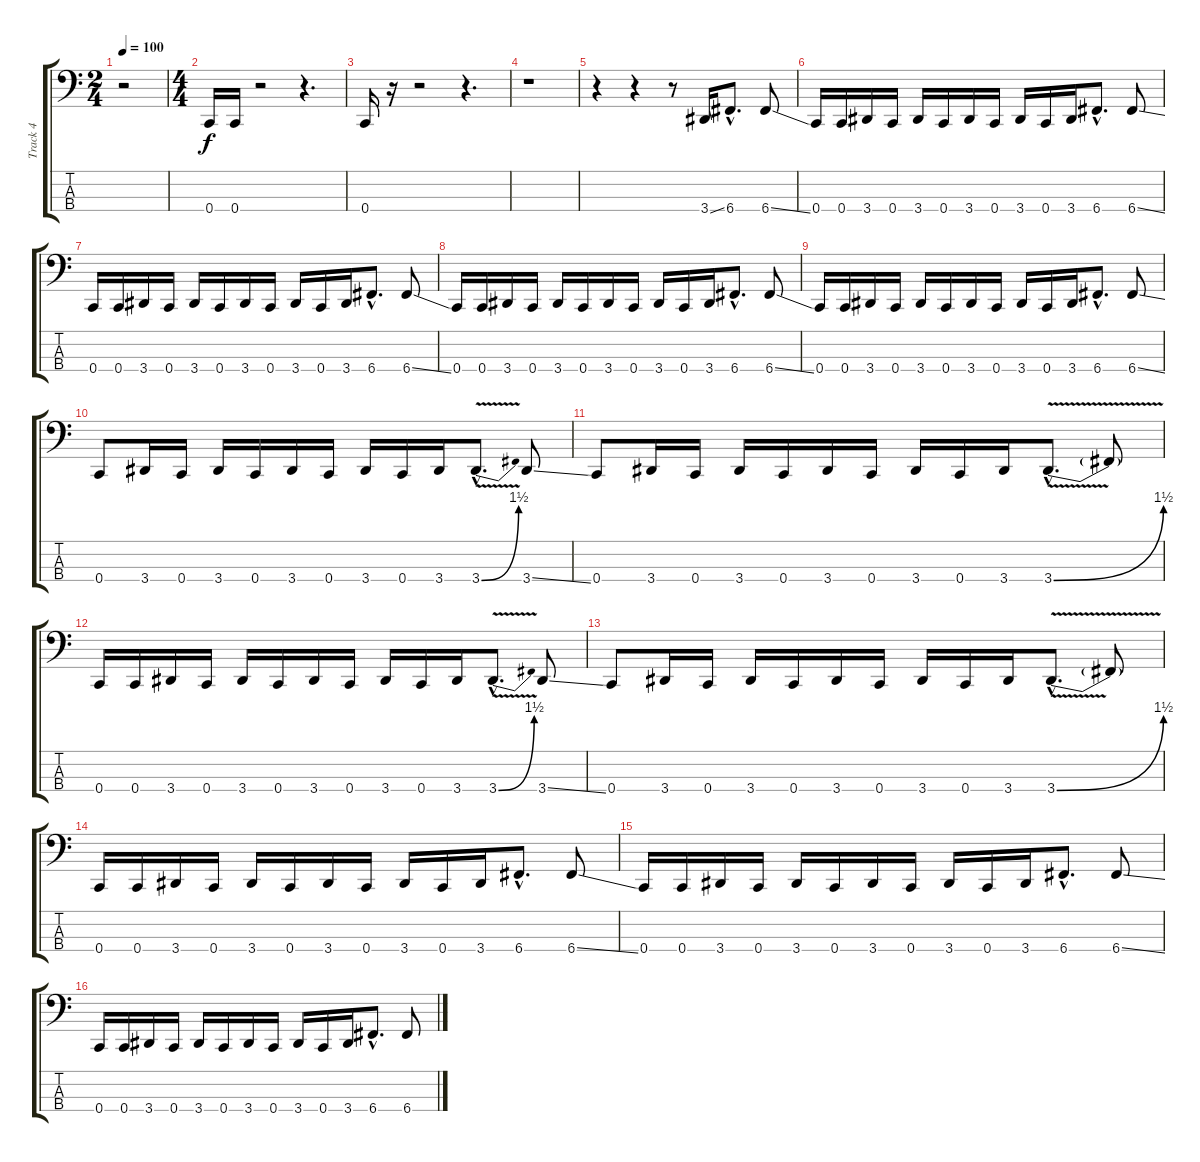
\track ("Track 4" "Track 4") {instrument electricbasspick}
\staff {score tabs}
\tuning (Eb2 Bb1 F1 C1) {hide}
\ts (2 4)
\tempo 100
\clef f4
\ks c
r.2{dy f instrument electricbasspick} |
\ts (4 4)
0.4.16 0.4.16 r.2 r.4{d} |
0.4.16 r.16 r.2 r.4{d} |
r.1 |
r.4 r.4 r.8 3.4{ss}.16 6.4{hac}.8{d} 6.4{ss}.8 |
0.4.16 0.4.16 3.4.16 0.4.16 3.4.16 0.4.16 3.4.16 0.4.16 3.4.16 0.4.16 3.4.16 6.4{hac}.8{d} 6.4{ss}.8 |
0.4.16 0.4.16 3.4.16 0.4.16 3.4.16 0.4.16 3.4.16 0.4.16 3.4.16 0.4.16 3.4.16 6.4{hac}.8{d} 6.4{ss}.8 |
0.4.16 0.4.16 3.4.16 0.4.16 3.4.16 0.4.16 3.4.16 0.4.16 3.4.16 0.4.16 3.4.16 6.4{hac}.8{d} 6.4{ss}.8 |
0.4.16 0.4.16 3.4.16 0.4.16 3.4.16 0.4.16 3.4.16 0.4.16 3.4.16 0.4.16 3.4.16 6.4{hac}.8{d} 6.4{ss}.8 |
0.4.8 3.4.16 0.4.16 3.4.16 0.4.16 3.4.16 0.4.16 3.4.16 0.4.16 3.4.16 3.4{be (bend 0 0 60 6) v hac}.8{d} 3.4{ss}.8 |
0.4.8 3.4.16 0.4.16 3.4.16 0.4.16 3.4.16 0.4.16 3.4.16 0.4.16 3.4.16 3.4{be (bend 0 0 60 6) v hac}.8{d} 3.4{t}.8 |
0.4.16 0.4.16 3.4.16 0.4.16 3.4.16 0.4.16 3.4.16 0.4.16 3.4.16 0.4.16 3.4.16 3.4{be (bend 0 0 60 6) v hac}.8{d} 3.4{ss}.8 |
0.4.8 3.4.16 0.4.16 3.4.16 0.4.16 3.4.16 0.4.16 3.4.16 0.4.16 3.4.16 3.4{be (bend 0 0 60 6) v hac}.8{d} 3.4{t}.8 |
0.4.16 0.4.16 3.4.16 0.4.16 3.4.16 0.4.16 3.4.16 0.4.16 3.4.16 0.4.16 3.4.16 6.4{hac}.8{d} 6.4{ss}.8 |
0.4.16 0.4.16 3.4.16 0.4.16 3.4.16 0.4.16 3.4.16 0.4.16 3.4.16 0.4.16 3.4.16 6.4{hac}.8{d} 6.4{ss}.8 |
0.4.16 0.4.16 3.4.16 0.4.16 3.4.16 0.4.16 3.4.16 0.4.16 3.4.16 0.4.16 3.4.16 6.4{hac}.8{d} 6.4{ss}.8
